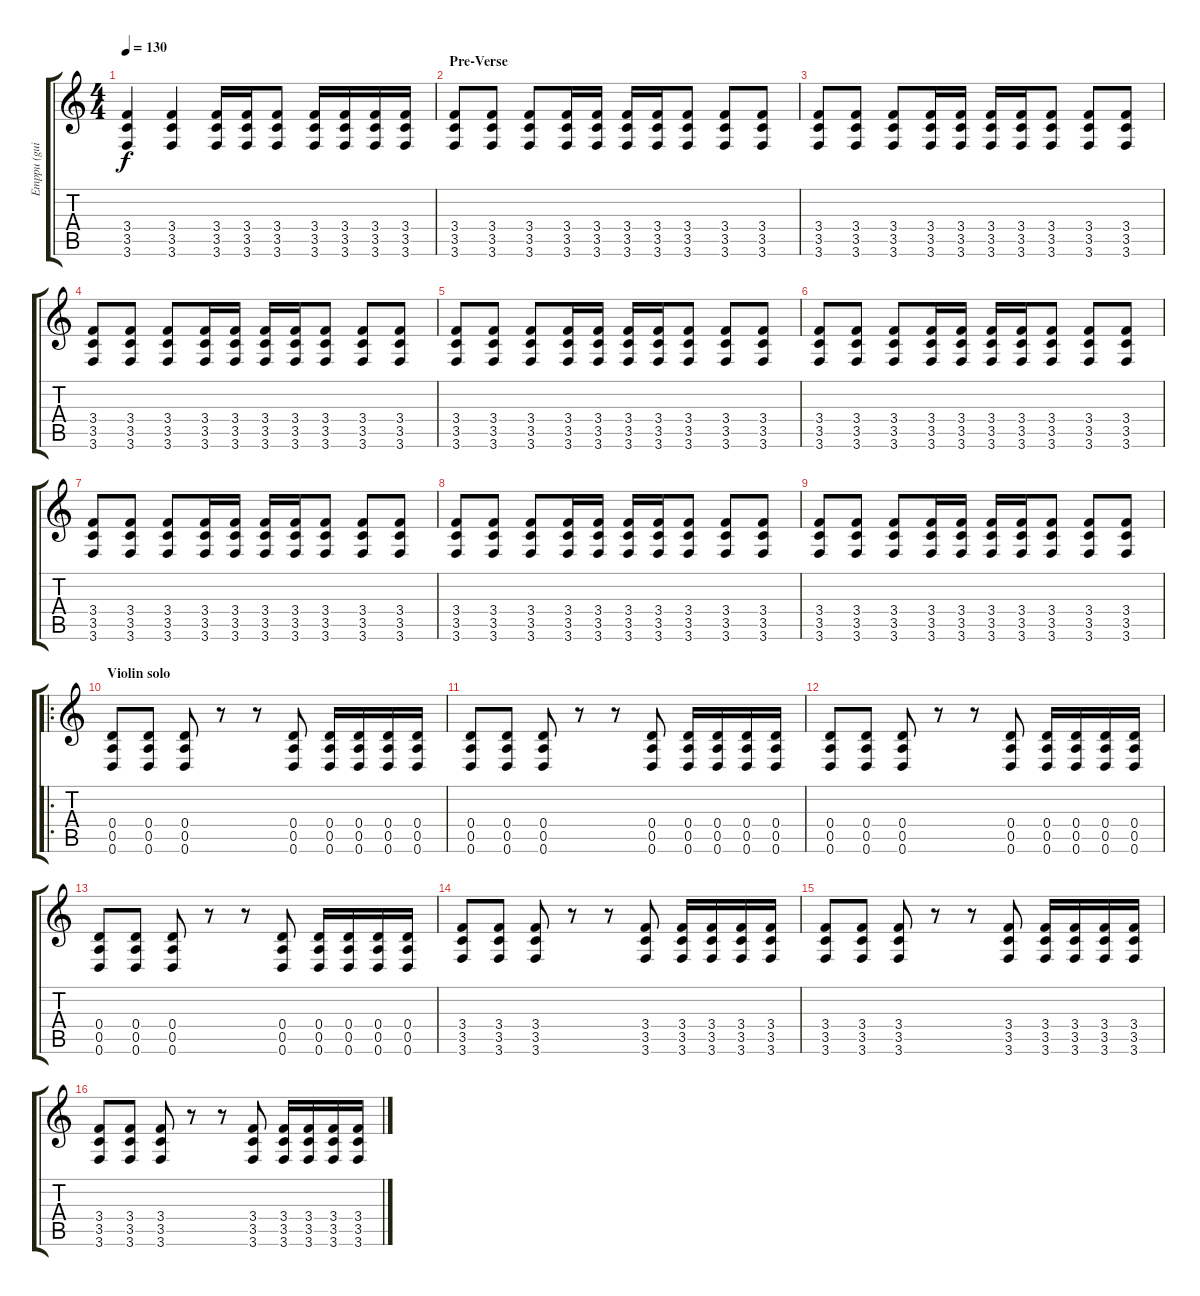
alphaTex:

\track ("Emppu (guitar 2)" "Emppu (gui") {instrument overdrivenguitar}
\staff {score tabs}
\tuning (E4 B3 G3 D3 A2 D2) {hide}
\ts (4 4)
\tempo 130
\clef g2
\ks c
(3.4 3.5 3.6).4{dy f} (3.4 3.5 3.6).4 (3.4 3.5 3.6).16 (3.4 3.5 3.6).16 (3.4 3.5 3.6).8 (3.4 3.5 3.6).16 (3.4 3.5 3.6).16 (3.4 3.5 3.6).16 (3.4 3.5 3.6).16 |
\section ("" "Pre-Verse")
(3.4 3.5 3.6).8 (3.4 3.5 3.6).8 (3.4 3.5 3.6).8 (3.4 3.5 3.6).16 (3.4 3.5 3.6).16 (3.4 3.5 3.6).16 (3.4 3.5 3.6).16 (3.4 3.5 3.6).8 (3.4 3.5 3.6).8 (3.4 3.5 3.6).8 |
(3.4 3.5 3.6).8 (3.4 3.5 3.6).8 (3.4 3.5 3.6).8 (3.4 3.5 3.6).16 (3.4 3.5 3.6).16 (3.4 3.5 3.6).16 (3.4 3.5 3.6).16 (3.4 3.5 3.6).8 (3.4 3.5 3.6).8 (3.4 3.5 3.6).8 |
(3.4 3.5 3.6).8 (3.4 3.5 3.6).8 (3.4 3.5 3.6).8 (3.4 3.5 3.6).16 (3.4 3.5 3.6).16 (3.4 3.5 3.6).16 (3.4 3.5 3.6).16 (3.4 3.5 3.6).8 (3.4 3.5 3.6).8 (3.4 3.5 3.6).8 |
(3.4 3.5 3.6).8 (3.4 3.5 3.6).8 (3.4 3.5 3.6).8 (3.4 3.5 3.6).16 (3.4 3.5 3.6).16 (3.4 3.5 3.6).16 (3.4 3.5 3.6).16 (3.4 3.5 3.6).8 (3.4 3.5 3.6).8 (3.4 3.5 3.6).8 |
(3.4 3.5 3.6).8 (3.4 3.5 3.6).8 (3.4 3.5 3.6).8 (3.4 3.5 3.6).16 (3.4 3.5 3.6).16 (3.4 3.5 3.6).16 (3.4 3.5 3.6).16 (3.4 3.5 3.6).8 (3.4 3.5 3.6).8 (3.4 3.5 3.6).8 |
(3.4 3.5 3.6).8 (3.4 3.5 3.6).8 (3.4 3.5 3.6).8 (3.4 3.5 3.6).16 (3.4 3.5 3.6).16 (3.4 3.5 3.6).16 (3.4 3.5 3.6).16 (3.4 3.5 3.6).8 (3.4 3.5 3.6).8 (3.4 3.5 3.6).8 |
(3.4 3.5 3.6).8 (3.4 3.5 3.6).8 (3.4 3.5 3.6).8 (3.4 3.5 3.6).16 (3.4 3.5 3.6).16 (3.4 3.5 3.6).16 (3.4 3.5 3.6).16 (3.4 3.5 3.6).8 (3.4 3.5 3.6).8 (3.4 3.5 3.6).8 |
(3.4 3.5 3.6).8 (3.4 3.5 3.6).8 (3.4 3.5 3.6).8 (3.4 3.5 3.6).16 (3.4 3.5 3.6).16 (3.4 3.5 3.6).16 (3.4 3.5 3.6).16 (3.4 3.5 3.6).8 (3.4 3.5 3.6).8 (3.4 3.5 3.6).8 |
\ro
\section ("" "Violin solo")
(0.4 0.5 0.6).8 (0.4 0.5 0.6).8 (0.4 0.5 0.6).8 r.8 r.8 (0.4 0.5 0.6).8 (0.4 0.5 0.6).16 (0.4 0.5 0.6).16 (0.4 0.5 0.6).16 (0.4 0.5 0.6).16 |
(0.4 0.5 0.6).8 (0.4 0.5 0.6).8 (0.4 0.5 0.6).8 r.8 r.8 (0.4 0.5 0.6).8 (0.4 0.5 0.6).16 (0.4 0.5 0.6).16 (0.4 0.5 0.6).16 (0.4 0.5 0.6).16 |
(0.4 0.5 0.6).8 (0.4 0.5 0.6).8 (0.4 0.5 0.6).8 r.8 r.8 (0.4 0.5 0.6).8 (0.4 0.5 0.6).16 (0.4 0.5 0.6).16 (0.4 0.5 0.6).16 (0.4 0.5 0.6).16 |
(0.4 0.5 0.6).8 (0.4 0.5 0.6).8 (0.4 0.5 0.6).8 r.8 r.8 (0.4 0.5 0.6).8 (0.4 0.5 0.6).16 (0.4 0.5 0.6).16 (0.4 0.5 0.6).16 (0.4 0.5 0.6).16 |
(3.4 3.5 3.6).8 (3.4 3.5 3.6).8 (3.4 3.5 3.6).8 r.8 r.8 (3.4 3.5 3.6).8 (3.4 3.5 3.6).16 (3.4 3.5 3.6).16 (3.4 3.5 3.6).16 (3.4 3.5 3.6).16 |
(3.4 3.5 3.6).8 (3.4 3.5 3.6).8 (3.4 3.5 3.6).8 r.8 r.8 (3.4 3.5 3.6).8 (3.4 3.5 3.6).16 (3.4 3.5 3.6).16 (3.4 3.5 3.6).16 (3.4 3.5 3.6).16 |
(3.4 3.5 3.6).8 (3.4 3.5 3.6).8 (3.4 3.5 3.6).8 r.8 r.8 (3.4 3.5 3.6).8 (3.4 3.5 3.6).16 (3.4 3.5 3.6).16 (3.4 3.5 3.6).16 (3.4 3.5 3.6).16
